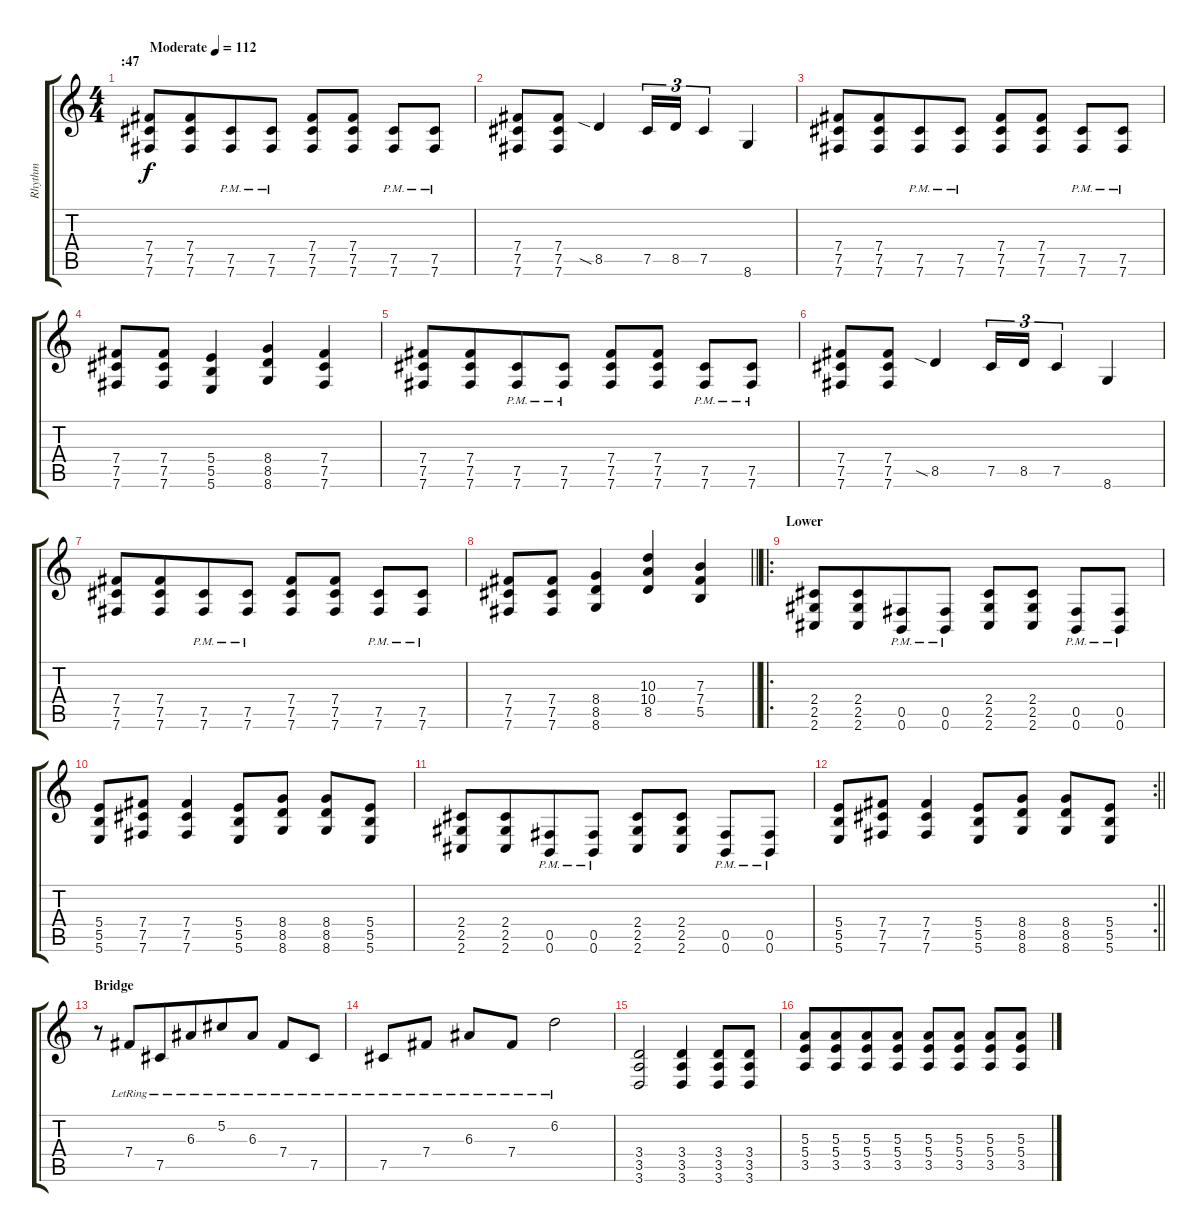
\track ("Rhythm" "Rhythm") {instrument distortionguitar}
\staff {score tabs}
\tuning (Db4 Ab3 E3 B2 Gb2 B1) {hide}
\ts (4 4)
\section ("" ":47")
\tempo (112 "Moderate")
\clef g2
\ks c
(7.4 7.5 7.6).8{dy f instrument distortionguitar} (7.4 7.5 7.6).8{beam merge} (7.5{pm} 7.6).8{beam merge} (7.5{pm} 7.6).8 (7.4 7.5 7.6).8 (7.4 7.5 7.6).8 (7.5{pm} 7.6{pm}).8 (7.5{pm} 7.6{pm}).8 |
(7.4 7.5 7.6).8 (7.4 7.5 7.6).8{beam merge} 8.5{sia}.4{beam merge} 7.5.16{tu (3 2)} 8.5.16{tu (3 2) beam merge} 7.5.4{tu (3 2)} 8.6.4 |
(7.4 7.5 7.6).8 (7.4 7.5 7.6).8{beam merge} (7.5{pm} 7.6).8{beam merge} (7.5{pm} 7.6).8 (7.4 7.5 7.6).8 (7.4 7.5 7.6).8 (7.5{pm} 7.6{pm}).8 (7.5{pm} 7.6{pm}).8 |
(7.4 7.5 7.6).8 (7.4 7.5 7.6).8{beam merge} (5.4 5.5 5.6).4 (8.4 8.5 8.6).4{beam merge} (7.4 7.5 7.6).4 |
(7.4 7.5 7.6).8 (7.4 7.5 7.6).8{beam merge} (7.5{pm} 7.6).8{beam merge} (7.5{pm} 7.6).8 (7.4 7.5 7.6).8 (7.4 7.5 7.6).8 (7.5{pm} 7.6{pm}).8 (7.5{pm} 7.6{pm}).8 |
(7.4 7.5 7.6).8 (7.4 7.5 7.6).8{beam merge} 8.5{sia}.4{beam merge} 7.5.16{tu (3 2)} 8.5.16{tu (3 2) beam merge} 7.5.4{tu (3 2)} 8.6.4 |
(7.4 7.5 7.6).8 (7.4 7.5 7.6).8{beam merge} (7.5{pm} 7.6).8{beam merge} (7.5{pm} 7.6).8 (7.4 7.5 7.6).8 (7.4 7.5 7.6).8 (7.5{pm} 7.6{pm}).8 (7.5{pm} 7.6{pm}).8 |
\barLineRight lightlight
(7.4 7.5 7.6).8 (7.4 7.5 7.6).8{beam merge} (8.4 8.5 8.6).4 (10.3 10.4 8.5).4{beam merge} (7.3 7.4 5.5).4 |
\ro
\section ("" "Lower")
(2.4 2.5 2.6).8{beam merge} (2.4 2.5 2.6).8{beam merge} (0.5{pm} 0.6{pm}).8 (0.5{pm} 0.6{pm}).8 (2.4 2.5 2.6).8 (2.4 2.5 2.6).8 (0.5{pm} 0.6{pm}).8 (0.5{pm} 0.6{pm}).8 |
(5.4 5.5 5.6).8 (7.4 7.5 7.6).8 (7.4 7.5 7.6).4{beam merge} (5.4 5.5 5.6).8 (8.4 8.5 8.6).8 (8.4 8.5 8.6).8 (5.4 5.5 5.6).8 |
(2.4 2.5 2.6).8{beam merge} (2.4 2.5 2.6).8{beam merge} (0.5{pm} 0.6{pm}).8 (0.5{pm} 0.6{pm}).8 (2.4 2.5 2.6).8 (2.4 2.5 2.6).8 (0.5{pm} 0.6{pm}).8 (0.5{pm} 0.6{pm}).8 |
\rc 2
\barLineRight lightlight
(5.4 5.5 5.6).8 (7.4 7.5 7.6).8 (7.4 7.5 7.6).4{beam merge} (5.4 5.5 5.6).8 (8.4 8.5 8.6).8 (8.4 8.5 8.6).8 (5.4 5.5 5.6).8 |
\section ("" "Bridge")
r.8{instrument electricguitarclean} 7.4{lr}.8{beam merge} 7.5{lr}.8 6.3{lr}.8{beam merge} 5.2{lr}.8{beam merge} 6.3{lr}.8 7.4{lr}.8 7.5{lr}.8 |
7.5{lr}.8 7.4{lr}.8 6.3{lr}.8{beam merge} 7.4{lr}.8 6.2{lr}.2 |
(3.4 3.5 3.6).2{instrument distortionguitar} (3.4 3.5 3.6).4 (3.4 3.5 3.6).8 (3.4 3.5 3.6).8 |
(5.3 5.4 3.5).8 (5.3 5.4 3.5).8{beam merge} (5.3 5.4 3.5).8{beam merge} (5.3 5.4 3.5).8 (5.3 5.4 3.5).8 (5.3 5.4 3.5).8 (5.3 5.4 3.5).8{beam merge} (5.3 5.4 3.5).8
